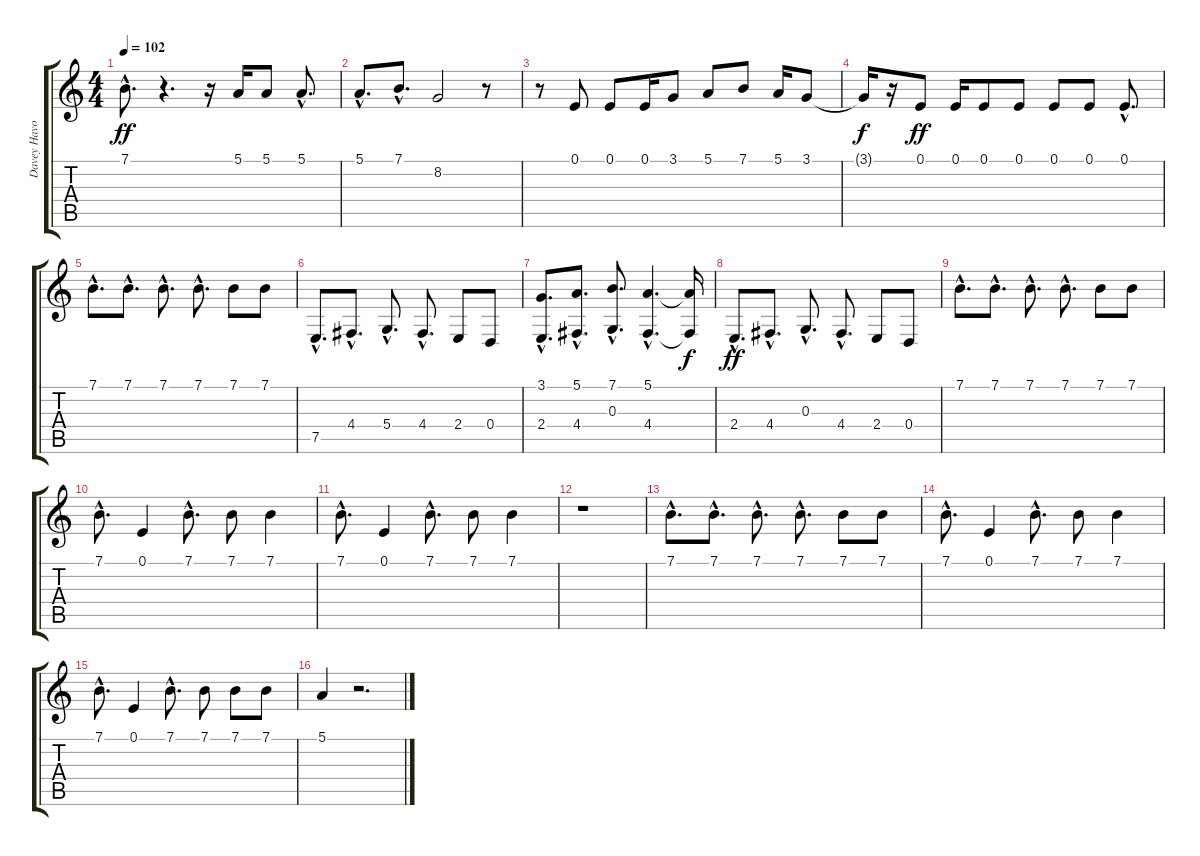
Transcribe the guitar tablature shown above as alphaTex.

\track ("Davey Havok-Vocals" "Davey Havo") {instrument englishhorn}
\staff {score tabs}
\tuning (E4 B3 G3 D3 A2 E2) {hide}
\ts (4 4)
\tempo 102
\clef g2
\ks c
7.1{hac}.8{d dy ff} r.4{d} r.16 5.1.16 5.1.8 5.1{hac}.8{d} |
5.1{hac}.8{d} 7.1{hac}.8{d} 8.2.2 r.8 |
r.8 0.1.8 0.1.8 0.1.16 3.1.8 5.1.8 7.1.8 5.1.16 3.1.8 |
3.1{t}.16{dy f} r.16 0.1.8{dy ff} 0.1.16 0.1.8 0.1.8 0.1.8 0.1.8 0.1{hac}.8{d} |
7.1{hac}.8{d} 7.1{hac}.8{d} 7.1{hac}.8{d} 7.1{hac}.8{d} 7.1.8 7.1.8 |
7.5{hac}.8{d} 4.4{hac}.8{d} 5.4{hac}.8{d} 4.4{hac}.8{d} 2.4.8 0.4.8 |
(3.1{hac} 2.4{hac}).8{d} (5.1{hac} 4.4{hac}).8{d} (7.1{hac} 0.3{hac}).8{d} (5.1{hac} 4.4{hac}).4{d} (5.1{t} 4.4{t}).16{dy f} |
2.4{hac}.8{d dy ff} 4.4{hac}.8{d} 0.3{hac}.8{d} 4.4{hac}.8{d} 2.4.8 0.4.8 |
7.1{hac}.8{d} 7.1{hac}.8{d} 7.1{hac}.8{d} 7.1{hac}.8{d} 7.1.8 7.1.8 |
7.1{hac}.8{d} 0.1.4 7.1{hac}.8{d} 7.1.8 7.1.4 |
7.1{hac}.8{d} 0.1.4 7.1{hac}.8{d} 7.1.8 7.1.4 |
r.1 |
7.1{hac}.8{d} 7.1{hac}.8{d} 7.1{hac}.8{d} 7.1{hac}.8{d} 7.1.8 7.1.8 |
7.1{hac}.8{d} 0.1.4 7.1{hac}.8{d} 7.1.8 7.1.4 |
7.1{hac}.8{d} 0.1.4 7.1{hac}.8{d} 7.1.8 7.1.8 7.1.8 |
5.1.4 r.2{d}
